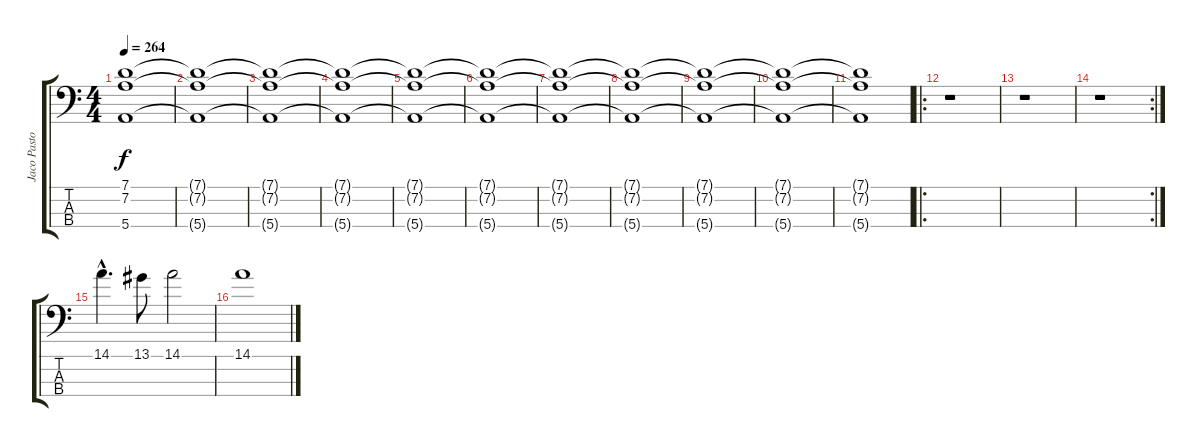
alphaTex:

\track ("Jaco Pastorius" "Jaco Pasto") {instrument fretlessbass}
\staff {score tabs}
\tuning (G2 D2 A1 E1) {hide}
\ts (4 4)
\tempo 264
\clef f4
\ks c
(7.1{t} 7.2{t} 5.4{t}).1{dy f} |
(7.1{t} 7.2{t} 5.4{t}).1 |
(7.1{t} 7.2{t} 5.4{t}).1 |
(7.1{t} 7.2{t} 5.4{t}).1 |
(7.1{t} 7.2{t} 5.4{t}).1 |
(7.1{t} 7.2{t} 5.4{t}).1 |
(7.1{t} 7.2{t} 5.4{t}).1 |
(7.1{t} 7.2{t} 5.4{t}).1 |
(7.1{t} 7.2{t} 5.4{t}).1 |
(7.1{t} 7.2{t} 5.4{t}).1 |
(7.1{t} 7.2{t} 5.4{t}).1 |
\ro
r.1 |
r.1 |
\rc 2
r.1 |
14.1{hac}.4{d} 13.1.8 14.1.2 |
14.1.1
